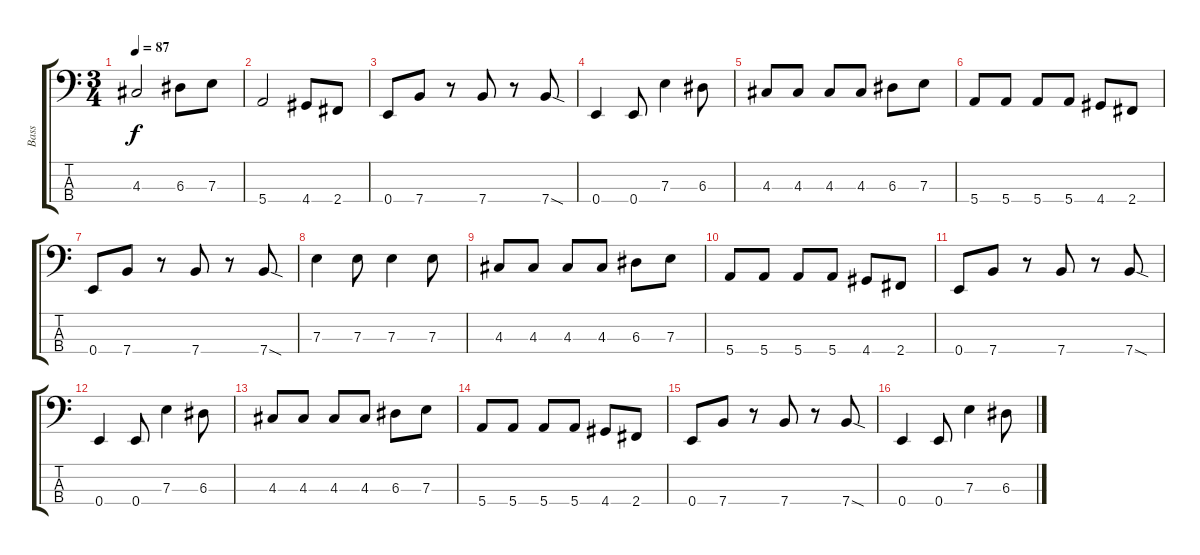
\track ("Bass" "Bass") {instrument electricbassfinger}
\staff {score tabs}
\tuning (G2 D2 A1 E1) {hide}
\ts (3 4)
\tempo 87
\clef f4
\ks c
4.3.2{dy f} 6.3.8 7.3.8 |
5.4.2 4.4.8 2.4.8 |
0.4.8 7.4.8 r.8 7.4.8 r.8 7.4{sod}.8 |
0.4.4 0.4.8 7.3.4 6.3.8 |
4.3.8 4.3.8 4.3.8 4.3.8 6.3.8 7.3.8 |
5.4.8 5.4.8 5.4.8 5.4.8 4.4.8 2.4.8 |
0.4.8 7.4.8 r.8 7.4.8 r.8 7.4{sod}.8 |
7.3.4 7.3.8 7.3.4 7.3.8 |
4.3.8 4.3.8 4.3.8 4.3.8 6.3.8 7.3.8 |
5.4.8 5.4.8 5.4.8 5.4.8 4.4.8 2.4.8 |
0.4.8 7.4.8 r.8 7.4.8 r.8 7.4{sod}.8 |
0.4.4 0.4.8 7.3.4 6.3.8 |
4.3.8 4.3.8 4.3.8 4.3.8 6.3.8 7.3.8 |
5.4.8 5.4.8 5.4.8 5.4.8 4.4.8 2.4.8 |
0.4.8 7.4.8 r.8 7.4.8 r.8 7.4{sod}.8 |
0.4.4 0.4.8 7.3.4 6.3.8
